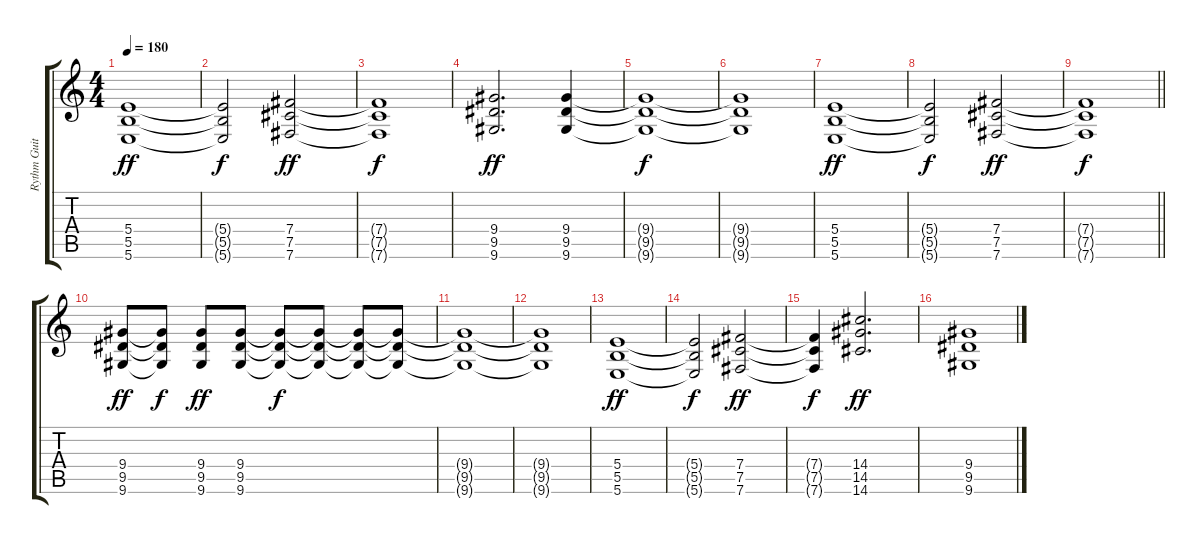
\track ("Rythm Guitar II" "Rythm Guit") {instrument overdrivenguitar}
\staff {score tabs}
\tuning (Db4 Ab3 E3 B2 Gb2 B1) {hide}
\ts (4 4)
\tempo 180
\clef g2
\ks c
(5.4 5.5 5.6).1{dy ff} |
(5.4{t} 5.5{t} 5.6{t}).2{dy f} (7.4 7.5 7.6).2{dy ff} |
(7.4{t} 7.5{t} 7.6{t}).1{dy f} |
(9.4 9.5 9.6).2{d dy ff} (9.4 9.5 9.6).4 |
(9.4{t} 9.5{t} 9.6{t}).1{dy f} |
(9.4{t} 9.5{t} 9.6{t}).1 |
(5.4 5.5 5.6).1{dy ff} |
(5.4{t} 5.5{t} 5.6{t}).2{dy f} (7.4 7.5 7.6).2{dy ff} |
\barLineRight lightlight
(7.4{t} 7.5{t} 7.6{t}).1{dy f} |
\section ("" "")
(9.4 9.5 9.6).8{dy ff} (9.4{t} 9.5{t} 9.6{t}).8{dy f} (9.4 9.5 9.6).8{dy ff} (9.4 9.5 9.6).8 (9.4{t} 9.5{t} 9.6{t}).8{dy f} (9.4{t} 9.5{t} 9.6{t}).8 (9.4{t} 9.5{t} 9.6{t}).8 (9.4{t} 9.5{t} 9.6{t}).8 |
(9.4{t} 9.5{t} 9.6{t}).1 |
(9.4{t} 9.5{t} 9.6{t}).1 |
(5.4 5.5 5.6).1{dy ff} |
(5.4{t} 5.5{t} 5.6{t}).2{dy f} (7.4 7.5 7.6).2{dy ff} |
(7.4{t} 7.5{t} 7.6{t}).4{dy f} (14.4 14.5 14.6).2{d dy ff} |
(9.4 9.5 9.6).1
